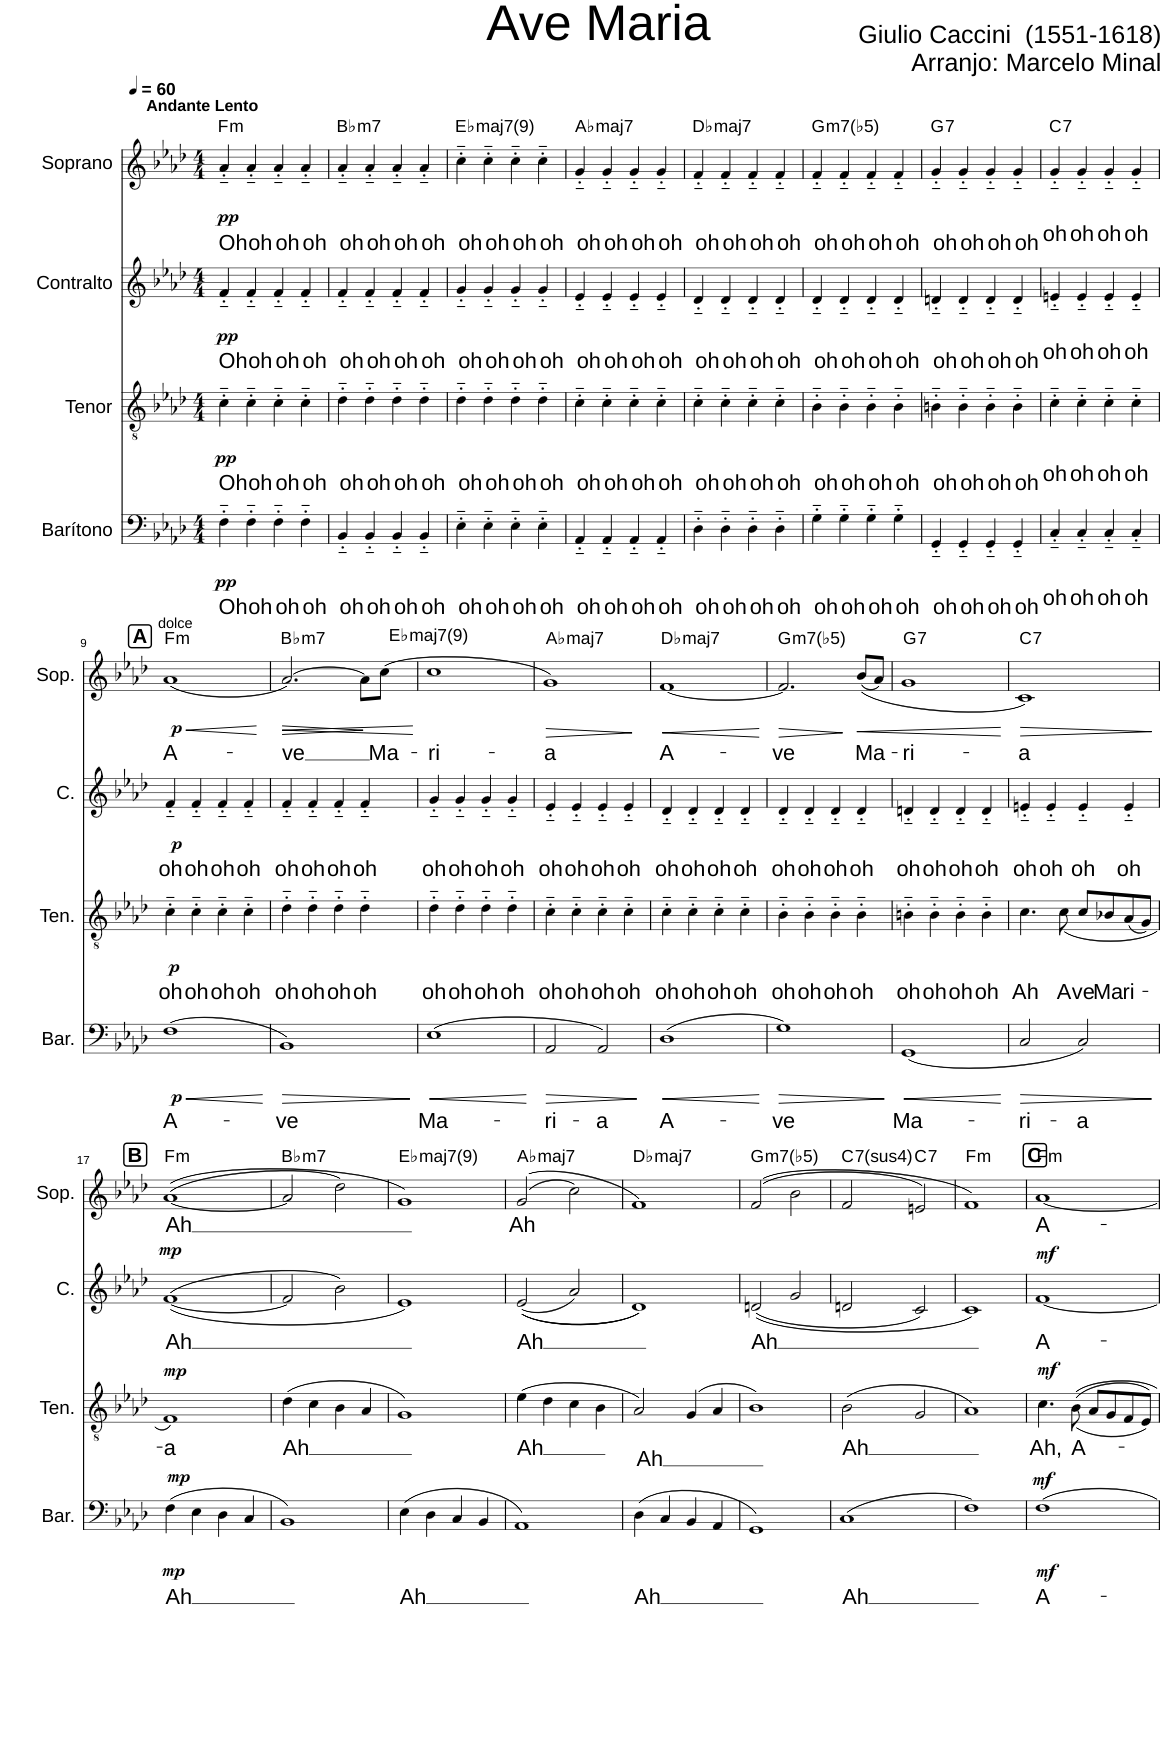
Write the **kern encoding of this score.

**kern	**text	**dynam	**kern	**text	**dynam	**kern	**text	**dynam	**kern	**text	**dynam	**harte
*part4	*part4	*part4	*part3	*part3	*part3	*part2	*part2	*part2	*part1	*part1	*part1	*part1
*staff4	*staff4	*staff4	*staff3	*staff3	*staff3	*staff2	*staff2	*staff2	*staff1	*staff1	*staff1	*
*I"Barítono	*	*	*I"Tenor	*	*	*I"Contralto	*	*	*I"Soprano	*	*	*
*I'Bar.	*	*	*I'Ten.	*	*	*I'C.	*	*	*I'Sop.	*	*	*
*clefF4	*	*	*clefGv2	*	*	*clefG2	*	*	*clefG2	*	*	*
*k[b-e-a-d-]	*	*	*k[b-e-a-d-]	*	*	*k[b-e-a-d-]	*	*	*k[b-e-a-d-]	*	*	*
*M4/4	*	*	*M4/4	*	*	*M4/4	*	*	*M4/4	*	*	*
*MM60	*	*	*MM60	*	*	*MM60	*	*	*MM60	*	*	*
=1	=1	=1	=1	=1	=1	=1	=1	=1	=1	=1	=1	=1
!	!	!	!	!	!	!	!	!	!LO:TX:a:B:t=Andante Lento	!	!	!
!	!LO:LY:b	!LO:DY:b	!	!LO:LY:b	!LO:DY:b	!	!LO:LY:b	!LO:DY:b	!	!LO:LY:b	!LO:DY:b	!LO:H:kt=m
4F'~\	Oh	pp	4c'~\	Oh	pp	4f'~/	Oh	pp	4a-'~/	Oh	pp	F:min
!	!LO:LY:b	!	!	!LO:LY:b	!	!	!LO:LY:b	!	!	!LO:LY:b	!	!
4F'~\	oh	.	4c'~\	oh	.	4f'~/	oh	.	4a-'~/	oh	.	.
!	!LO:LY:b	!	!	!LO:LY:b	!	!	!LO:LY:b	!	!	!LO:LY:b	!	!
4F'~\	oh	.	4c'~\	oh	.	4f'~/	oh	.	4a-'~/	oh	.	.
!	!LO:LY:b	!	!	!LO:LY:b	!	!	!LO:LY:b	!	!	!LO:LY:b	!	!
4F'~\	oh	.	4c'~\	oh	.	4f'~/	oh	.	4a-'~/	oh	.	.
=2	=2	=2	=2	=2	=2	=2	=2	=2	=2	=2	=2	=2
!	!LO:LY:b	!	!	!LO:LY:b	!	!	!LO:LY:b	!	!	!LO:LY:b	!	!LO:H:kt=m7
4BB-'~/	oh	.	4d-'~\	oh	.	4f'~/	oh	.	4a-'~/	oh	.	Bb:min7
!	!LO:LY:b	!	!	!LO:LY:b	!	!	!LO:LY:b	!	!	!LO:LY:b	!	!
4BB-'~/	oh	.	4d-'~\	oh	.	4f'~/	oh	.	4a-'~/	oh	.	.
!	!LO:LY:b	!	!	!LO:LY:b	!	!	!LO:LY:b	!	!	!LO:LY:b	!	!
4BB-'~/	oh	.	4d-'~\	oh	.	4f'~/	oh	.	4a-'~/	oh	.	.
!	!LO:LY:b	!	!	!LO:LY:b	!	!	!LO:LY:b	!	!	!LO:LY:b	!	!
4BB-'~/	oh	.	4d-'~\	oh	.	4f'~/	oh	.	4a-'~/	oh	.	.
=3	=3	=3	=3	=3	=3	=3	=3	=3	=3	=3	=3	=3
!	!LO:LY:b	!	!	!LO:LY:b	!	!	!LO:LY:b	!	!	!LO:LY:b	!	!LO:H:kt=maj7
4E-'~\	oh	.	4d-'~\	oh	.	4g'~/	oh	.	4cc'~\	oh	.	Eb:maj7(9)
!	!LO:LY:b	!	!	!LO:LY:b	!	!	!LO:LY:b	!	!	!LO:LY:b	!	!
4E-'~\	oh	.	4d-'~\	oh	.	4g'~/	oh	.	4cc'~\	oh	.	.
!	!LO:LY:b	!	!	!LO:LY:b	!	!	!LO:LY:b	!	!	!LO:LY:b	!	!
4E-'~\	oh	.	4d-'~\	oh	.	4g'~/	oh	.	4cc'~\	oh	.	.
!	!LO:LY:b	!	!	!LO:LY:b	!	!	!LO:LY:b	!	!	!LO:LY:b	!	!
4E-'~\	oh	.	4d-'~\	oh	.	4g'~/	oh	.	4cc'~\	oh	.	.
=4	=4	=4	=4	=4	=4	=4	=4	=4	=4	=4	=4	=4
!	!LO:LY:b	!	!	!LO:LY:b	!	!	!LO:LY:b	!	!	!LO:LY:b	!	!LO:H:kt=maj7
4AA-'~/	oh	.	4c'~\	oh	.	4e-'~/	oh	.	4g'~/	oh	.	Ab:maj7
!	!LO:LY:b	!	!	!LO:LY:b	!	!	!LO:LY:b	!	!	!LO:LY:b	!	!
4AA-'~/	oh	.	4c'~\	oh	.	4e-'~/	oh	.	4g'~/	oh	.	.
!	!LO:LY:b	!	!	!LO:LY:b	!	!	!LO:LY:b	!	!	!LO:LY:b	!	!
4AA-'~/	oh	.	4c'~\	oh	.	4e-'~/	oh	.	4g'~/	oh	.	.
!	!LO:LY:b	!	!	!LO:LY:b	!	!	!LO:LY:b	!	!	!LO:LY:b	!	!
4AA-'~/	oh	.	4c'~\	oh	.	4e-'~/	oh	.	4g'~/	oh	.	.
=5	=5	=5	=5	=5	=5	=5	=5	=5	=5	=5	=5	=5
!	!LO:LY:b	!	!	!LO:LY:b	!	!	!LO:LY:b	!	!	!LO:LY:b	!	!LO:H:kt=maj7
4D-'~\	oh	.	4c'~\	oh	.	4d-'~/	oh	.	4f'~/	oh	.	Db:maj7
!	!LO:LY:b	!	!	!LO:LY:b	!	!	!LO:LY:b	!	!	!LO:LY:b	!	!
4D-'~\	oh	.	4c'~\	oh	.	4d-'~/	oh	.	4f'~/	oh	.	.
!	!LO:LY:b	!	!	!LO:LY:b	!	!	!LO:LY:b	!	!	!LO:LY:b	!	!
4D-'~\	oh	.	4c'~\	oh	.	4d-'~/	oh	.	4f'~/	oh	.	.
!	!LO:LY:b	!	!	!LO:LY:b	!	!	!LO:LY:b	!	!	!LO:LY:b	!	!
4D-'~\	oh	.	4c'~\	oh	.	4d-'~/	oh	.	4f'~/	oh	.	.
=6	=6	=6	=6	=6	=6	=6	=6	=6	=6	=6	=6	=6
!	!LO:LY:b	!	!	!LO:LY:b	!	!	!LO:LY:b	!	!	!LO:LY:b	!	!LO:H:kt=m7(b5)
4G'~\	oh	.	4B-'~\	oh	.	4d-'~/	oh	.	4f'~/	oh	.	G:hdim7
!	!LO:LY:b	!	!	!LO:LY:b	!	!	!LO:LY:b	!	!	!LO:LY:b	!	!
4G'~\	oh	.	4B-'~\	oh	.	4d-'~/	oh	.	4f'~/	oh	.	.
!	!LO:LY:b	!	!	!LO:LY:b	!	!	!LO:LY:b	!	!	!LO:LY:b	!	!
4G'~\	oh	.	4B-'~\	oh	.	4d-'~/	oh	.	4f'~/	oh	.	.
!	!LO:LY:b	!	!	!LO:LY:b	!	!	!LO:LY:b	!	!	!LO:LY:b	!	!
4G'~\	oh	.	4B-'~\	oh	.	4d-'~/	oh	.	4f'~/	oh	.	.
=7	=7	=7	=7	=7	=7	=7	=7	=7	=7	=7	=7	=7
!	!LO:LY:b	!	!	!LO:LY:b	!	!	!LO:LY:b	!	!	!LO:LY:b	!	!LO:H:kt=7
4GG'~/	oh	.	4Bn'~\	oh	.	4dn'~/	oh	.	4g'~/	oh	.	G:7
!	!LO:LY:b	!	!	!LO:LY:b	!	!	!LO:LY:b	!	!	!LO:LY:b	!	!
4GG'~/	oh	.	4B'~\	oh	.	4d'~/	oh	.	4g'~/	oh	.	.
!	!LO:LY:b	!	!	!LO:LY:b	!	!	!LO:LY:b	!	!	!LO:LY:b	!	!
4GG'~/	oh	.	4B'~\	oh	.	4d'~/	oh	.	4g'~/	oh	.	.
!	!LO:LY:b	!	!	!LO:LY:b	!	!	!LO:LY:b	!	!	!LO:LY:b	!	!
4GG'~/	oh	.	4B'~\	oh	.	4d'~/	oh	.	4g'~/	oh	.	.
=8	=8	=8	=8	=8	=8	=8	=8	=8	=8	=8	=8	=8
!	!LO:LY:b	!	!	!LO:LY:b	!	!	!LO:LY:b	!	!	!LO:LY:b	!	!LO:H:kt=7
4C'~/	oh	.	4c'~\	oh	.	4en'~/	oh	.	4g'~/	oh	.	C:7
!	!LO:LY:b	!	!	!LO:LY:b	!	!	!LO:LY:b	!	!	!LO:LY:b	!	!
4C'~/	oh	.	4c'~\	oh	.	4e'~/	oh	.	4g'~/	oh	.	.
!	!LO:LY:b	!	!	!LO:LY:b	!	!	!LO:LY:b	!	!	!LO:LY:b	!	!
4C'~/	oh	.	4c'~\	oh	.	4e'~/	oh	.	4g'~/	oh	.	.
!	!LO:LY:b	!	!	!LO:LY:b	!	!	!LO:LY:b	!	!	!LO:LY:b	!	!
4C'~/	oh	.	4c'~\	oh	.	4e'~/	oh	.	4g'~/	oh	.	.
!!LO:LB:g=z
!!LO:REH:place=s1:a:B:cj:fs=14:t=A
=9	=9	=9	=9	=9	=9	=9	=9	=9	=9	=9	=9	=9
!	!	!	!	!	!	!	!	!	!LO:TX:a:t=dolce	!	!	!
!	!LO:LY:b	!LO:HP:b	!	!LO:LY:b	!	!	!LO:LY:b	!	!	!LO:LY:b	!LO:HP:b	!
!	!	!LO:DY:n=1:b	!	!	!LO:DY:b	!	!	!LO:DY:b	!	!	!LO:DY:n=1:b	!LO:H:kt=m
(1F	A-	< p	4c'~\	oh	p	4f'~/	oh	p	(1a-	A-	< p	F:min
!	!	!	!	!LO:LY:b	!	!	!LO:LY:b	!	!	!	!	!
.	.	.	4c'~\	oh	.	4f'~/	oh	.	.	.	.	.
!	!	!	!	!LO:LY:b	!	!	!LO:LY:b	!	!	!	!	!
.	.	.	4c'~\	oh	.	4f'~/	oh	.	.	.	.	.
!	!	!	!	!LO:LY:b	!	!	!LO:LY:b	!	!	!	!	!
.	.	.	4c'~\	oh	.	4f'~/	oh	.	.	.	.	.
.	.	[	.	.	.	.	.	.	.	.	[	.
=10	=10	=10	=10	=10	=10	=10	=10	=10	=10	=10	=10	=10
!	!LO:LY:b	!LO:HP:b	!	!LO:LY:b	!	!	!LO:LY:b	!	!	!LO:LY:b	!LO:HP:b	!LO:H:kt=m7
1BB-)	-ve	>	4d-'~\	oh	.	4f'~/	oh	.	[2.a-/)	-ve	>	Bb:min7
!	!	!	!	!LO:LY:b	!	!	!LO:LY:b	!	!	!	!	!
.	.	.	4d-'~\	oh	.	4f'~/	oh	.	.	.	.	.
!	!	!	!	!LO:LY:b	!	!	!LO:LY:b	!	!	!	!	!
.	.	.	4d-'~\	oh	.	4f'~/	oh	.	.	.	.	.
!	!	!	!	!LO:LY:b	!	!	!LO:LY:b	!	!	!	!LO:HP:b	!
.	.	.	4d-'~\	oh	.	4f'~/	oh	.	8a-\L]	.	<	.
!	!	!	!	!	!	!	!	!	!	!LO:LY:b	!	!
.	.	.	.	.	.	.	.	.	(8cc\J	Ma-	.	.
.	.	]	.	.	.	.	.	.	.	.	] [	.
=11	=11	=11	=11	=11	=11	=11	=11	=11	=11	=11	=11	=11
!	!LO:LY:b	!LO:HP:b	!	!LO:LY:b	!	!	!LO:LY:b	!	!	!LO:LY:b	!	!LO:H:kt=maj7
(1E-	Ma-	<	4d-'~\	oh	.	4g'~/	oh	.	1cc	-ri-	.	Eb:maj7(9)
!	!	!	!	!LO:LY:b	!	!	!LO:LY:b	!	!	!	!	!
.	.	.	4d-'~\	oh	.	4g'~/	oh	.	.	.	.	.
!	!	!	!	!LO:LY:b	!	!	!LO:LY:b	!	!	!	!	!
.	.	.	4d-'~\	oh	.	4g'~/	oh	.	.	.	.	.
!	!	!	!	!LO:LY:b	!	!	!LO:LY:b	!	!	!	!	!
.	.	.	4d-'~\	oh	.	4g'~/	oh	.	.	.	.	.
.	.	[	.	.	.	.	.	.	.	.	.	.
=12	=12	=12	=12	=12	=12	=12	=12	=12	=12	=12	=12	=12
!	!LO:LY:b	!LO:HP:b	!	!LO:LY:b	!	!	!LO:LY:b	!	!	!LO:LY:b	!LO:HP:b	!LO:H:kt=maj7
2AA-/	-ri-	>	4c'~\	oh	.	4e-'~/	oh	.	1g)	-a	>	Ab:maj7
!	!	!	!	!LO:LY:b	!	!	!LO:LY:b	!	!	!	!	!
.	.	.	4c'~\	oh	.	4e-'~/	oh	.	.	.	.	.
!	!LO:LY:b	!	!	!LO:LY:b	!	!	!LO:LY:b	!	!	!	!	!
2AA-/)	-a	.	4c'~\	oh	.	4e-'~/	oh	.	.	.	.	.
!	!	!	!	!LO:LY:b	!	!	!LO:LY:b	!	!	!	!	!
.	.	.	4c'~\	oh	.	4e-'~/	oh	.	.	.	.	.
.	.	]	.	.	.	.	.	.	.	.	]	.
=13	=13	=13	=13	=13	=13	=13	=13	=13	=13	=13	=13	=13
!	!LO:LY:b	!LO:HP:b	!	!LO:LY:b	!	!	!LO:LY:b	!	!	!LO:LY:b	!LO:HP:b	!LO:H:kt=maj7
(1D-	A-	<	4c'~\	oh	.	4d-'~/	oh	.	[1f	A-	<	Db:maj7
!	!	!	!	!LO:LY:b	!	!	!LO:LY:b	!	!	!	!	!
.	.	.	4c'~\	oh	.	4d-'~/	oh	.	.	.	.	.
!	!	!	!	!LO:LY:b	!	!	!LO:LY:b	!	!	!	!	!
.	.	.	4c'~\	oh	.	4d-'~/	oh	.	.	.	.	.
!	!	!	!	!LO:LY:b	!	!	!LO:LY:b	!	!	!	!	!
.	.	.	4c'~\	oh	.	4d-'~/	oh	.	.	.	.	.
.	.	[	.	.	.	.	.	.	.	.	[	.
=14	=14	=14	=14	=14	=14	=14	=14	=14	=14	=14	=14	=14
!	!LO:LY:b	!LO:HP:b	!	!LO:LY:b	!	!	!LO:LY:b	!	!	!LO:LY:b	!LO:HP:b	!LO:H:kt=m7(b5)
1G)	-ve	>	4B-'~\	oh	.	4d-'~/	oh	.	2.f/]	-ve	>	G:hdim7
!	!	!	!	!LO:LY:b	!	!	!LO:LY:b	!	!	!	!	!
.	.	.	4B-'~\	oh	.	4d-'~/	oh	.	.	.	.	.
!	!	!	!	!LO:LY:b	!	!	!LO:LY:b	!	!	!	!	!
.	.	.	4B-'~\	oh	.	4d-'~/	oh	.	.	.	.	.
!	!	!	!	!LO:LY:b	!	!	!LO:LY:b	!	!	!LO:LY:b	!LO:HP:b	!
.	.	.	4B-'~\	oh	.	4d-'~/	oh	.	((8b-/L	Ma-	<	.
.	.	.	.	.	.	.	.	.	8a-/J)	.	.	.
.	.	]	.	.	.	.	.	.	.	.	]	.
=15	=15	=15	=15	=15	=15	=15	=15	=15	=15	=15	=15	=15
!	!LO:LY:b	!LO:HP:b	!	!LO:LY:b	!	!	!LO:LY:b	!	!	!LO:LY:b	!	!LO:H:kt=7
(1GG	Ma-	<	4Bn'~\	oh	.	4dn'~/	oh	.	1g	-ri-	.	G:7
!	!	!	!	!LO:LY:b	!	!	!LO:LY:b	!	!	!	!	!
.	.	.	4B'~\	oh	.	4d'~/	oh	.	.	.	.	.
!	!	!	!	!LO:LY:b	!	!	!LO:LY:b	!	!	!	!	!
.	.	.	4B'~\	oh	.	4d'~/	oh	.	.	.	.	.
!	!	!	!	!LO:LY:b	!	!	!LO:LY:b	!	!	!	!	!
.	.	.	4B'~\	oh	.	4d'~/	oh	.	.	.	.	.
.	.	[	.	.	.	.	.	.	.	.	[	.
=16	=16	=16	=16	=16	=16	=16	=16	=16	=16	=16	=16	=16
!	!LO:LY:b	!LO:HP:b	!	!LO:LY:b	!	!	!LO:LY:b	!	!	!LO:LY:b	!LO:HP:b	!LO:H:kt=7
2C/	-ri-	>	4.c\	Ah	.	4en'~/	oh	.	1c)	-a	>	C:7
!	!	!	!	!	!	!	!LO:LY:b	!	!	!	!	!
.	.	.	.	.	.	4e'~/	oh	.	.	.	.	.
!	!	!	!	!LO:LY:b	!	!	!	!	!	!	!	!
.	.	.	(<8c\	A-	.	.	.	.	.	.	.	.
!	!LO:LY:b	!	!	!LO:LY:b	!	!	!LO:LY:b	!	!	!	!	!
2C/)	-a	.	8c/L	-ve	.	4e'~/	oh	.	.	.	.	.
!	!	!	!	!LO:LY:b	!	!	!	!	!	!	!	!
.	.	.	8B-X/	Ma-	.	.	.	.	.	.	.	.
!	!	!	!	!LO:LY:b	!	!	!LO:LY:b	!	!	!	!	!
.	.	.	(8A-/	-ri-	.	4e'~/	oh	.	.	.	.	.
.	.	.	8G/J)	.	.	.	.	.	.	.	.	.
.	.	]	.	.	.	.	.	.	.	.	]	.
!!LO:LB:g=z
!!LO:REH:place=s1:a:B:cj:fs=14:t=B
=17	=17	=17	=17	=17	=17	=17	=17	=17	=17	=17	=17	=17
!	!LO:LY:b	!LO:DY:b	!	!LO:LY:b	!	!	!LO:LY:b	!	!	!LO:LY:b	!	!
!	!	!LO:DY:n=1:a	!	!	!LO:DY:a	!	!	!LO:DY:a	!	!	!	!LO:H:kt=m
(4F\	Ah	mp mp	1F)	-a	mp	((<[1f	Ah	mp	(([1a-	Ah	.	F:min
4E-\	.	.	.	.	.	.	.	.	.	.	.	.
4D-\	.	.	.	.	.	.	.	.	.	.	.	.
4C/	.	.	.	.	.	.	.	.	.	.	.	.
=18	=18	=18	=18	=18	=18	=18	=18	=18	=18	=18	=18	=18
!	!	!	!	!LO:LY:b	!	!	!	!	!	!	!	!LO:H:kt=m7
1BB-)	.	.	(4d-\	Ah	.	2f/]	.	.	2a-/]	.	.	Bb:min7
.	.	.	4c\	.	.	.	.	.	.	.	.	.
.	.	.	4B-\	.	.	2b-\)	.	.	2dd-\)	.	.	.
.	.	.	4A-/	.	.	.	.	.	.	.	.	.
=19	=19	=19	=19	=19	=19	=19	=19	=19	=19	=19	=19	=19
!	!LO:LY:b	!	!	!	!	!	!	!	!	!	!	!LO:H:kt=maj7
(4E-\	-Ah	.	1G)	.	.	1e-)	.	.	1g)	.	.	Eb:maj7(9)
4D-\	.	.	.	.	.	.	.	.	.	.	.	.
4C/	.	.	.	.	.	.	.	.	.	.	.	.
4BB-/	.	.	.	.	.	.	.	.	.	.	.	.
=20	=20	=20	=20	=20	=20	=20	=20	=20	=20	=20	=20	=20
!	!	!	!	!LO:LY:b	!	!	!LO:LY:b	!	!	!LO:LY:b	!	!LO:H:kt=maj7
1AA-)	.	.	(4e-\	Ah	.	(((2e-/	Ah	.	((2g/	Ah	.	Ab:maj7
.	.	.	4d-\	.	.	.	.	.	.	.	.	.
.	.	.	4c\	.	.	2a-/)	.	.	2cc\)	.	.	.
.	.	.	4B-\	.	.	.	.	.	.	.	.	.
=21	=21	=21	=21	=21	=21	=21	=21	=21	=21	=21	=21	=21
!	!LO:LY:b	!	!	!LO:LY:b	!	!	!	!	!	!	!	!LO:H:kt=maj7
(4D-\	Ah	.	2A-/)	Ah	.	1d-))	.	.	1f)	.	.	Db:maj7
4C/	.	.	.	.	.	.	.	.	.	.	.	.
4BB-/	.	.	(4G/	.	.	.	.	.	.	.	.	.
4AA-/	.	.	4A-/	.	.	.	.	.	.	.	.	.
=22	=22	=22	=22	=22	=22	=22	=22	=22	=22	=22	=22	=22
!	!	!	!	!	!	!	!LO:LY:b	!	!	!	!	!LO:H:kt=m7(b5)
1GG)	.	.	1B-)	.	.	(<(2dn/	Ah	.	((2f/	.	.	G:hdim7
.	.	.	.	.	.	2g/	.	.	2b-\	.	.	.
=23	=23	=23	=23	=23	=23	=23	=23	=23	=23	=23	=23	=23
!	!LO:LY:b	!	!	!LO:LY:b	!	!	!	!	!	!	!	!LO:H:kt=74
(1C	Ah	.	(2B-\	Ah	.	2dn/	.	.	2f/	.	.	C:sus4(7)
!	!	!	!	!	!	!	!	!	!	!	!	!LO:H:kt=7
.	.	.	2G/	.	.	2c/)	.	.	2en/)	.	.	C:7
=24	=24	=24	=24	=24	=24	=24	=24	=24	=24	=24	=24	=24
!	!	!	!	!	!	!	!	!	!	!	!	!LO:H:kt=m
1F)	.	.	1A-)	.	.	1c)	.	.	1f)	.	.	F:min
!!LO:REH:place=s1:a:B:cj:fs=14:t=C
=25	=25	=25	=25	=25	=25	=25	=25	=25	=25	=25	=25	=25
!	!LO:LY:b	!LO:DY:a	!	!LO:LY:b	!	!	!LO:LY:b	!	!	!LO:LY:b	!	!
!	!	!LO:DY:n=1:b	!	!	!LO:DY:a	!	!	!LO:DY:a	!	!	!	!LO:H:kt=m
1F	A-	mf mf	4.c\	Ah,	mf	[1f	A-	mf	[1a-	A-	.	F:min
!	!	!	!	!LO:LY:b	!	!	!	!	!	!	!	!
.	.	.	(<(8B-\	A-	.	.	.	.	.	.	.	.
.	.	.	8A-/L	.	.	.	.	.	.	.	.	.
.	.	.	8G/	.	.	.	.	.	.	.	.	.
.	.	.	8F/	.	.	.	.	.	.	.	.	.
.	.	.	8E-/J))	.	.	.	.	.	.	.	.	.
=	=	=	=	=	=	=	=	=	=	=	=	=
*-	*-	*-	*-	*-	*-	*-	*-	*-	*-	*-	*-	*-
